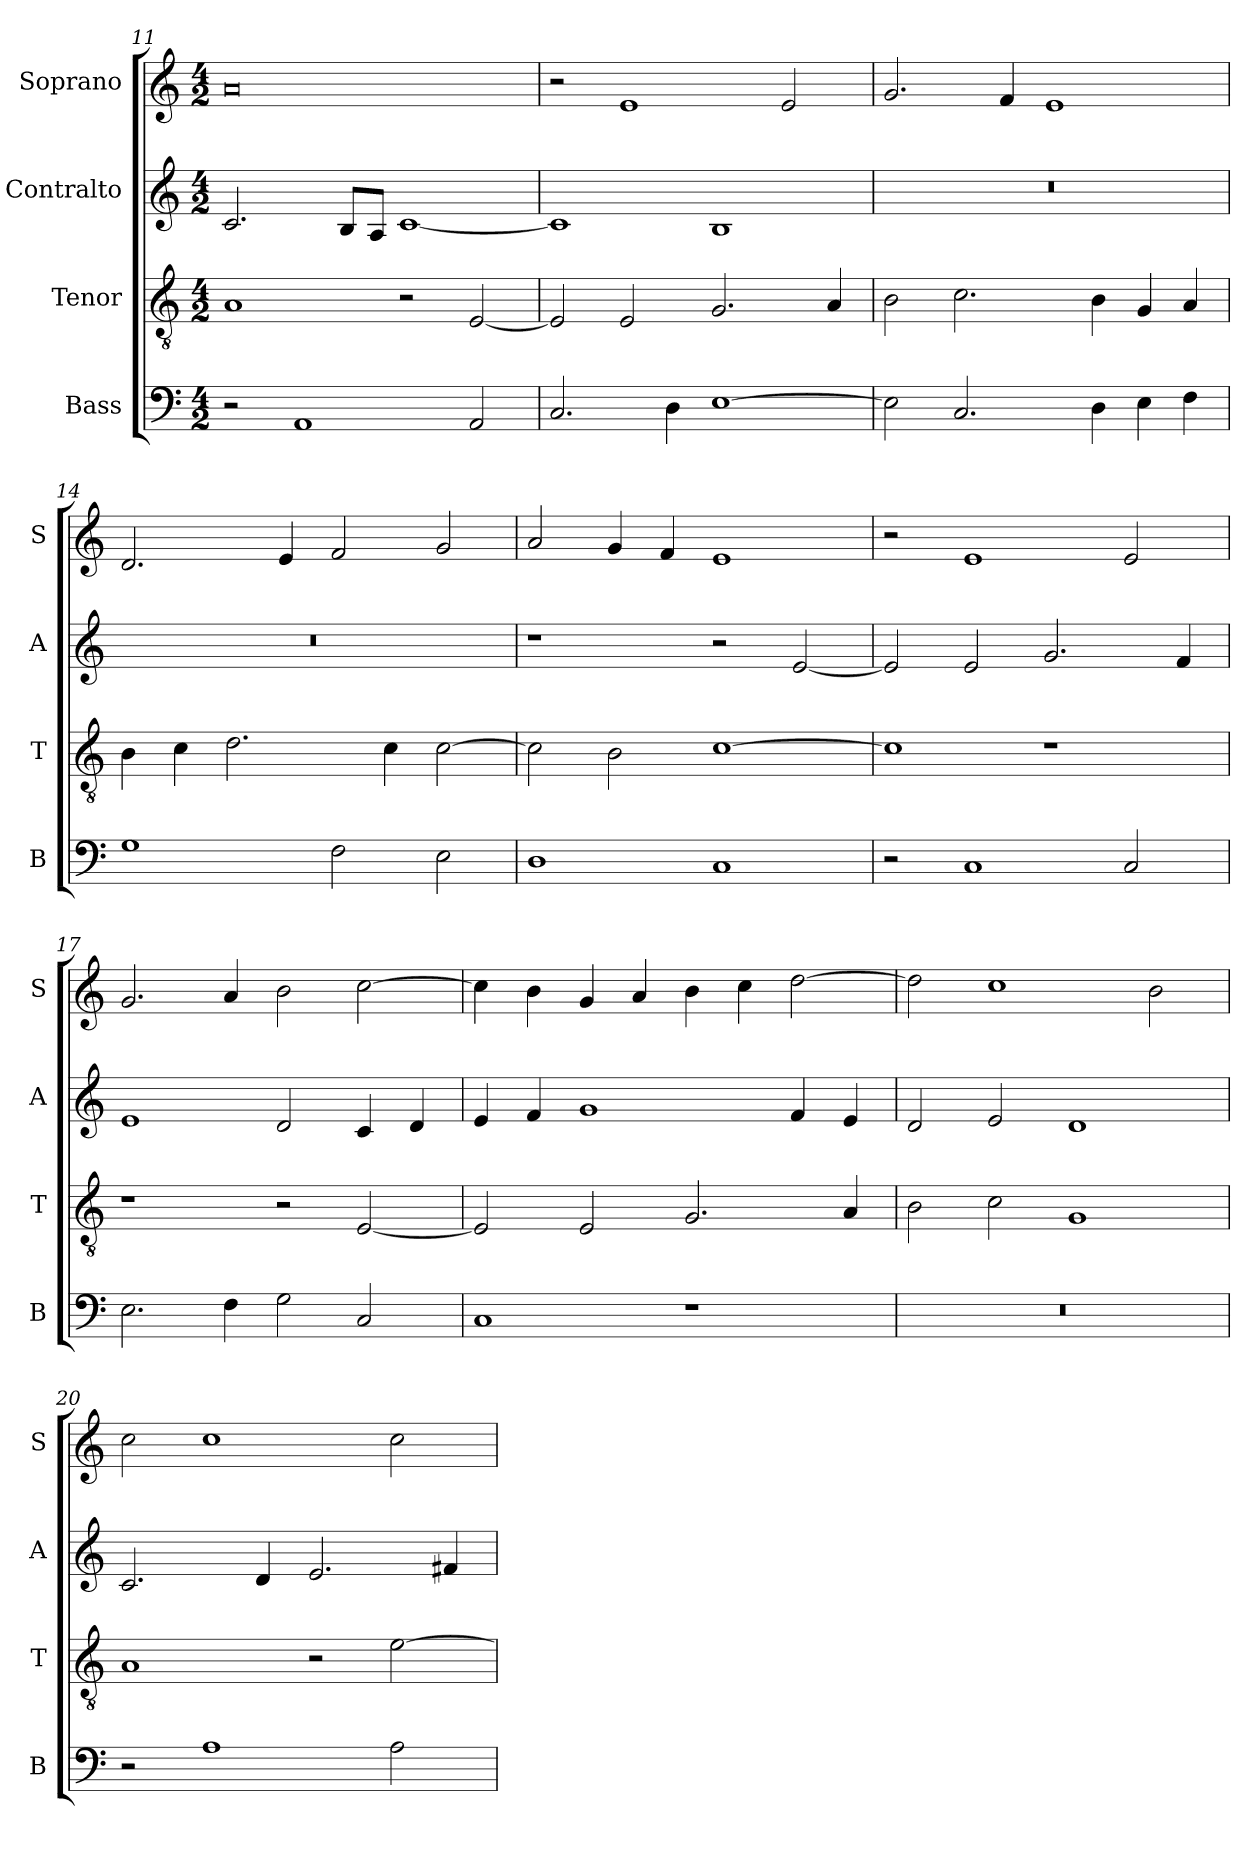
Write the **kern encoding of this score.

**kern	**kern	**kern	**kern
*part4	*part3	*part2	*part1
*staff4	*staff3	*staff2	*staff1
*I"Bass	*I"Tenor	*I"Contralto	*I"Soprano
*I'B	*I'T	*I'A	*I'S
*clefF4	*clefGv2	*clefG2	*clefG2
*k[]	*k[]	*k[]	*k[]
*A:aeo	*A:aeo	*A:aeo	*A:aeo
*M4/2	*M4/2	*M4/2	*M4/2
=11	=11	=11	=11
2r	1A	2.c	0a
1AA	.	.	.
.	.	8B/L	.
.	.	8A/J	.
.	2r	[1c	.
2AA	[2E	.	.
=12	=12	=12	=12
2.C	2E]	1c]	2r
.	2E	.	1e
4D	.	.	.
[1E	2.G	1B	.
.	.	.	2e
.	4A	.	.
=13	=13	=13	=13
2E]	2B	0r	2.g
2.C	2.c	.	.
.	.	.	4f
.	.	.	1e
4D	4B	.	.
4E	4G	.	.
4F	4A	.	.
=14	=14	=14	=14
1G	4B	0r	2.d
.	4c	.	.
.	2.d	.	.
.	.	.	4e
2F	.	.	2f
.	4c	.	.
2E	[2c	.	2g
=15	=15	=15	=15
1D	2c]	1r	2a
.	2B	.	4g
.	.	.	4f
1C	[1c	2r	1e
.	.	[2e	.
=16	=16	=16	=16
2r	1c]	2e]	2r
1C	.	2e	1e
.	1r	2.g	.
2C	.	.	2e
.	.	4f	.
=17	=17	=17	=17
2.E	1r	1e	2.g
4F	.	.	4a
2G	2r	2d	2b
2C	[2E	4c	[2cc
.	.	4d	.
=18	=18	=18	=18
1C	2E]	4e	4cc]
.	.	4f	4b
.	2E	1g	4g
.	.	.	4a
1r	2.G	.	4b
.	.	.	4cc
.	.	4f	[2dd
.	4A	4e	.
=19	=19	=19	=19
0r	2B	2d	2dd]
.	2c	2e	1cc
.	1G	1d	.
.	.	.	2b
=20	=20	=20	=20
2r	1A	2.c	2cc
1A	.	.	1cc
.	.	4d	.
.	2r	2.e	.
2A	[2e	.	2cc
.	.	4f#X	.
=	=	=	=
*-	*-	*-	*-
